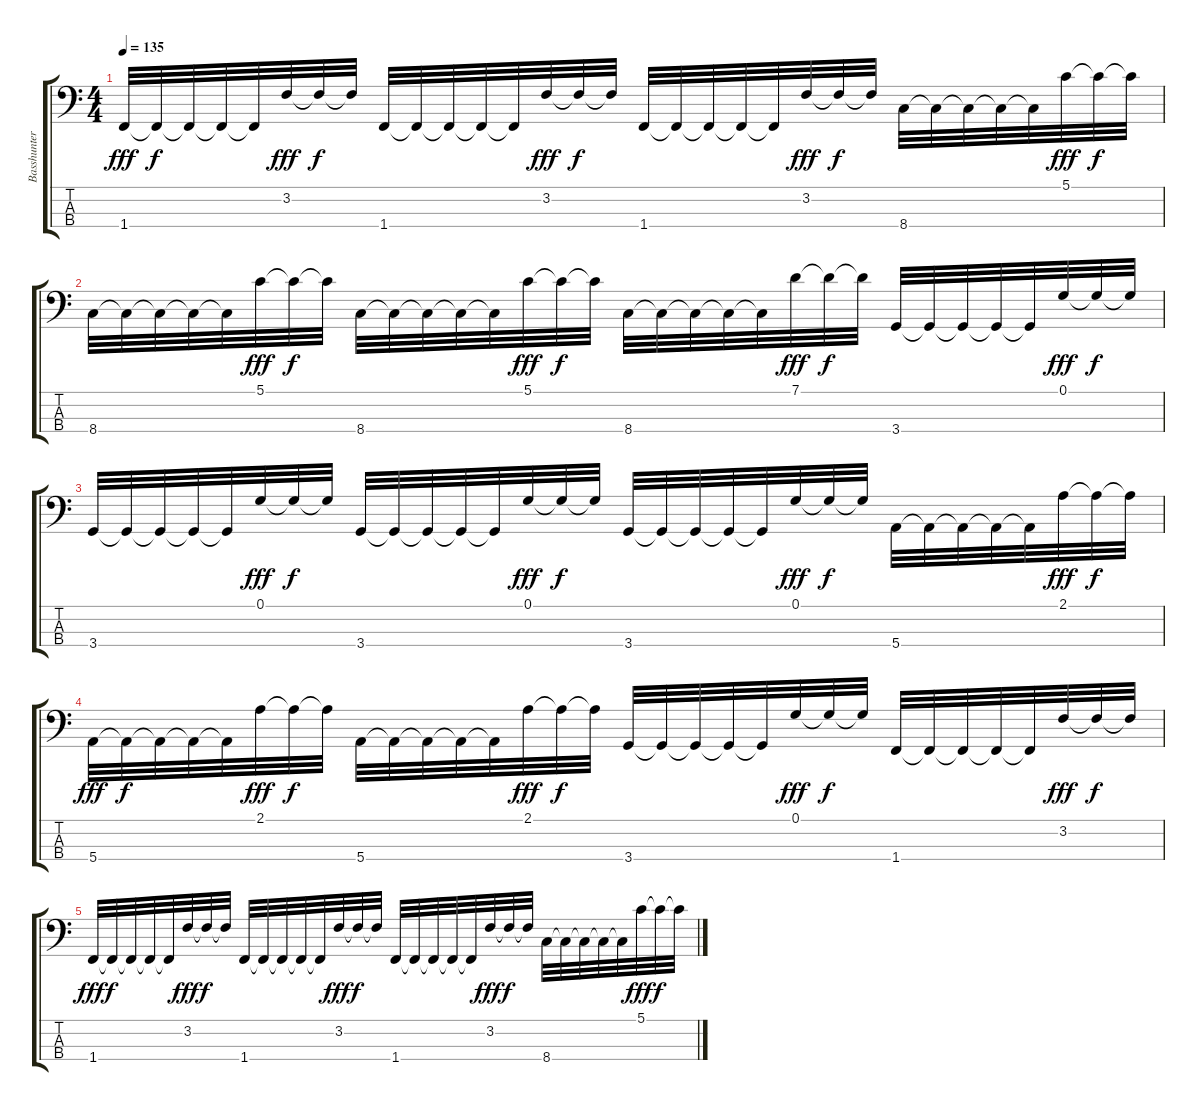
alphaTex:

\track ("Basshunter" "Basshunter") {instrument electricbassfinger}
\staff {score tabs}
\tuning (G2 D2 A1 E1) {hide}
\ts (4 4)
\tempo 135
\clef f4
\ks c
1.4.32{dy fff} 1.4{t}.32{dy f} 1.4{t}.32 1.4{t}.32 1.4{t}.32 3.2.32{dy fff} 3.2{t}.32{dy f} 3.2{t}.32 1.4.32 1.4{t}.32 1.4{t}.32 1.4{t}.32 1.4{t}.32 3.2.32{dy fff} 3.2{t}.32{dy f} 3.2{t}.32 1.4.32 1.4{t}.32 1.4{t}.32 1.4{t}.32 1.4{t}.32 3.2.32{dy fff} 3.2{t}.32{dy f} 3.2{t}.32 8.4.32 8.4{t}.32 8.4{t}.32 8.4{t}.32 8.4{t}.32 5.1.32{dy fff} 5.1{t}.32{dy f} 5.1{t}.32 |
8.4.32 8.4{t}.32 8.4{t}.32 8.4{t}.32 8.4{t}.32 5.1.32{dy fff} 5.1{t}.32{dy f} 5.1{t}.32 8.4.32 8.4{t}.32 8.4{t}.32 8.4{t}.32 8.4{t}.32 5.1.32{dy fff} 5.1{t}.32{dy f} 5.1{t}.32 8.4.32 8.4{t}.32 8.4{t}.32 8.4{t}.32 8.4{t}.32 7.1.32{dy fff} 7.1{t}.32{dy f} 7.1{t}.32 3.4.32 3.4{t}.32 3.4{t}.32 3.4{t}.32 3.4{t}.32 0.1.32{dy fff} 0.1{t}.32{dy f} 0.1{t}.32 |
3.4.32 3.4{t}.32 3.4{t}.32 3.4{t}.32 3.4{t}.32 0.1.32{dy fff} 0.1{t}.32{dy f} 0.1{t}.32 3.4.32 3.4{t}.32 3.4{t}.32 3.4{t}.32 3.4{t}.32 0.1.32{dy fff} 0.1{t}.32{dy f} 0.1{t}.32 3.4.32 3.4{t}.32 3.4{t}.32 3.4{t}.32 3.4{t}.32 0.1.32{dy fff} 0.1{t}.32{dy f} 0.1{t}.32 5.4.32 5.4{t}.32 5.4{t}.32 5.4{t}.32 5.4{t}.32 2.1.32{dy fff} 2.1{t}.32{dy f} 2.1{t}.32 |
5.4.32{dy fff} 5.4{t}.32{dy f} 5.4{t}.32 5.4{t}.32 5.4{t}.32 2.1.32{dy fff} 2.1{t}.32{dy f} 2.1{t}.32 5.4.32 5.4{t}.32 5.4{t}.32 5.4{t}.32 5.4{t}.32 2.1.32{dy fff} 2.1{t}.32{dy f} 2.1{t}.32 3.4.32 3.4{t}.32 3.4{t}.32 3.4{t}.32 3.4{t}.32 0.1.32{dy fff} 0.1{t}.32{dy f} 0.1{t}.32 1.4.32 1.4{t}.32 1.4{t}.32 1.4{t}.32 1.4{t}.32 3.2.32{dy fff} 3.2{t}.32{dy f} 3.2{t}.32 |
1.4.32{dy fff} 1.4{t}.32{dy f} 1.4{t}.32 1.4{t}.32 1.4{t}.32 3.2.32{dy fff} 3.2{t}.32{dy f} 3.2{t}.32 1.4.32 1.4{t}.32 1.4{t}.32 1.4{t}.32 1.4{t}.32 3.2.32{dy fff} 3.2{t}.32{dy f} 3.2{t}.32 1.4.32 1.4{t}.32 1.4{t}.32 1.4{t}.32 1.4{t}.32 3.2.32{dy fff} 3.2{t}.32{dy f} 3.2{t}.32 8.4.32 8.4{t}.32 8.4{t}.32 8.4{t}.32 8.4{t}.32 5.1.32{dy fff} 5.1{t}.32{dy f} 5.1{t}.32
